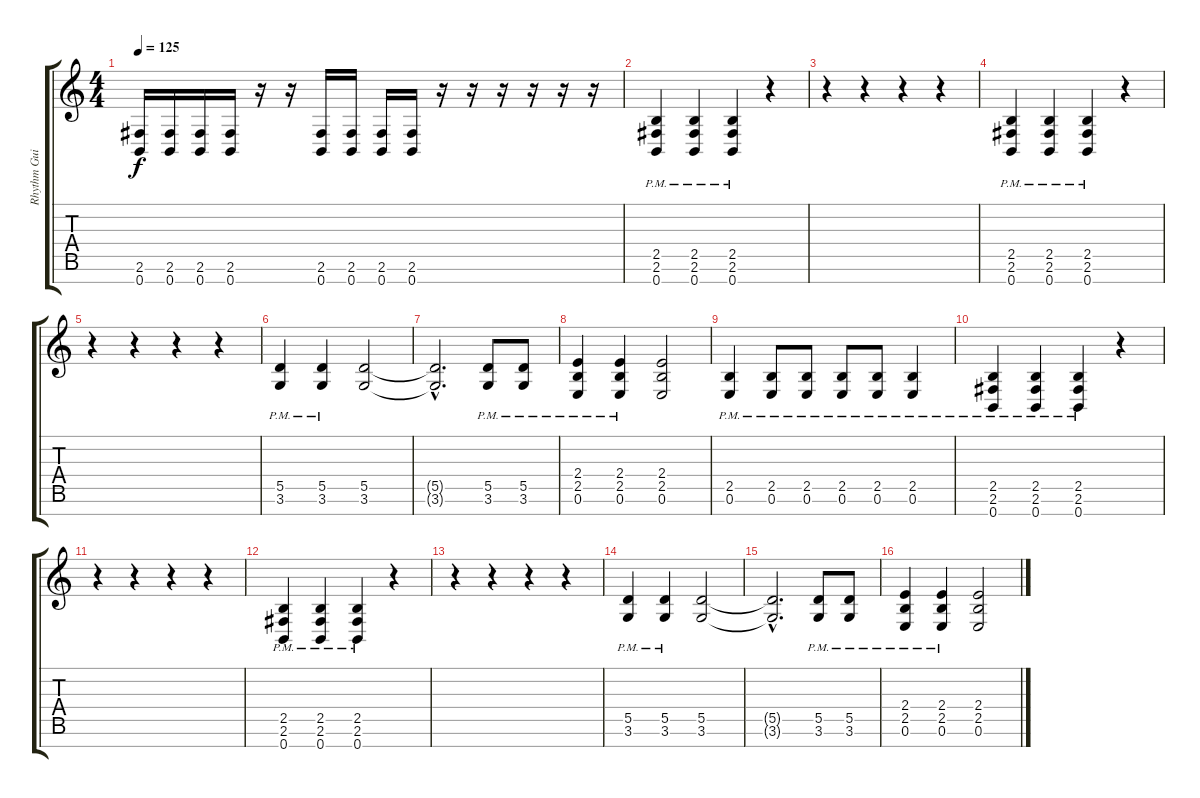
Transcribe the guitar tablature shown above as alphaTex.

\track ("Rhythm Guitar" "Rhythm Gui") {instrument distortionguitar}
\staff {score tabs}
\tuning (E4 B3 G3 D3 A2 E2 B1) {hide}
\ts (4 4)
\tempo 125
\clef g2
\ks c
(2.6 0.7).16{dy f} (2.6 0.7).16 (2.6 0.7).16 (2.6 0.7).16 r.16 r.16 (2.6 0.7).16 (2.6 0.7).16 (2.6 0.7).16 (2.6 0.7).16 r.16 r.16 r.16 r.16 r.16 r.16 |
(2.5{pm} 2.6{pm} 0.7{pm}).4 (2.5{pm} 2.6{pm} 0.7{pm}).4 (2.5{pm} 2.6{pm} 0.7{pm}).4 r.4 |
r.4 r.4 r.4 r.4 |
(2.5{pm} 2.6{pm} 0.7{pm}).4 (2.5{pm} 2.6{pm} 0.7{pm}).4 (2.5{pm} 2.6{pm} 0.7{pm}).4 r.4 |
r.4 r.4 r.4 r.4 |
(5.5{pm} 3.6{pm}).4 (5.5{pm} 3.6{pm}).4 (5.5 3.6).2 |
(5.5{hac t} 3.6{hac t}).2{d} (5.5{pm} 3.6{pm}).8 (5.5{pm} 3.6{pm}).8 |
(2.4{pm} 2.5{pm} 0.6{pm}).4 (2.4{pm} 2.5{pm} 0.6{pm}).4 (2.4 2.5 0.6).2 |
(2.5{pm} 0.6{pm}).4 (2.5{pm} 0.6{pm}).8 (2.5{pm} 0.6{pm}).8 (2.5{pm} 0.6{pm}).8 (2.5{pm} 0.6{pm}).8 (2.5{pm} 0.6{pm}).4 |
(2.5{pm} 2.6{pm} 0.7{pm}).4 (2.5{pm} 2.6{pm} 0.7{pm}).4 (2.5{pm} 2.6{pm} 0.7{pm}).4 r.4 |
r.4 r.4 r.4 r.4 |
(2.5{pm} 2.6{pm} 0.7{pm}).4 (2.5{pm} 2.6{pm} 0.7{pm}).4 (2.5{pm} 2.6{pm} 0.7{pm}).4 r.4 |
r.4 r.4 r.4 r.4 |
(5.5{pm} 3.6{pm}).4 (5.5{pm} 3.6{pm}).4 (5.5 3.6).2 |
(5.5{hac t} 3.6{hac t}).2{d} (5.5{pm} 3.6{pm}).8 (5.5{pm} 3.6{pm}).8 |
(2.4{pm} 2.5{pm} 0.6{pm}).4 (2.4{pm} 2.5{pm} 0.6{pm}).4 (2.4 2.5 0.6).2
